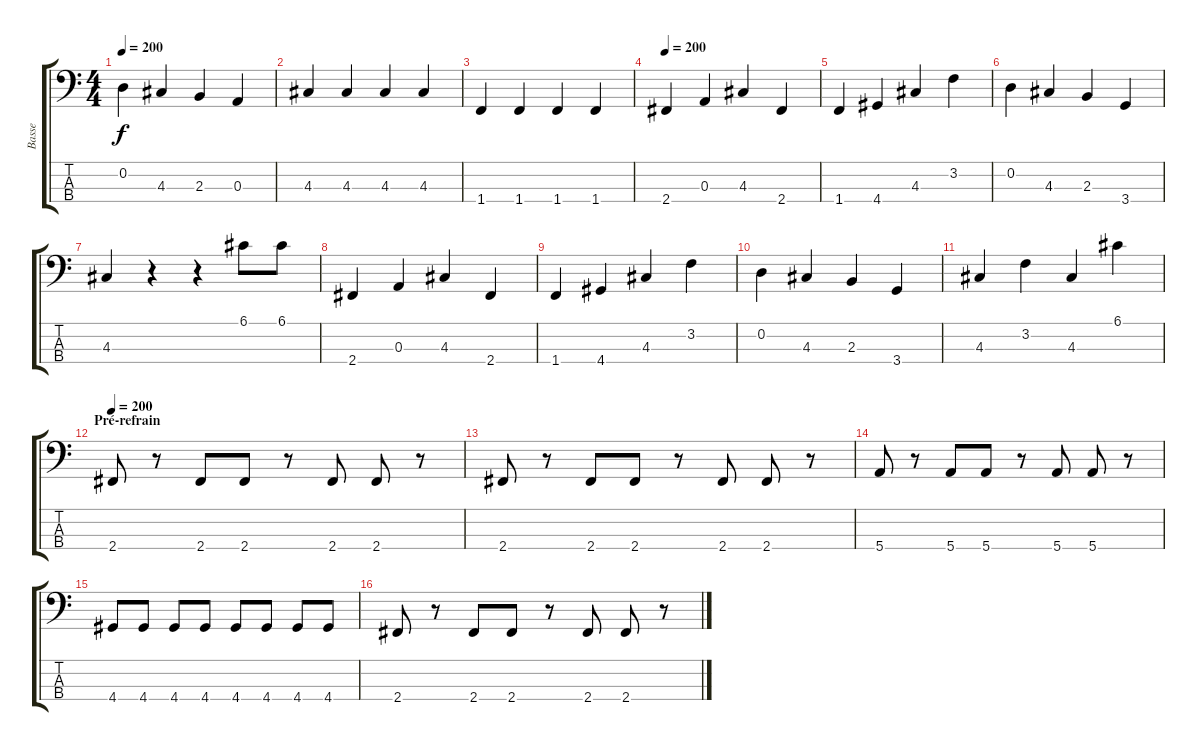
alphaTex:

\track ("Basse" "Basse") {instrument electricbassfinger}
\staff {score tabs}
\tuning (G2 D2 A1 E1) {hide}
\ts (4 4)
\tempo 200
\clef f4
\ks c
0.2.4{dy f} 4.3.4 2.3.4 0.3.4 |
4.3.4 4.3.4 4.3.4 4.3.4 |
1.4.4 1.4.4 1.4.4 1.4.4 |
\tempo 200
2.4.4 0.3.4 4.3.4 2.4.4 |
1.4.4 4.4.4 4.3.4 3.2.4 |
0.2.4 4.3.4 2.3.4 3.4.4 |
4.3.4 r.4 r.4 6.1.8 6.1.8 |
2.4.4 0.3.4 4.3.4 2.4.4 |
1.4.4 4.4.4 4.3.4 3.2.4 |
0.2.4 4.3.4 2.3.4 3.4.4 |
4.3.4 3.2.4 4.3.4 6.1.4 |
\section ("" "Pré-refrain")
\tempo 200
2.4.8 r.8 2.4.8 2.4.8 r.8 2.4.8 2.4.8 r.8 |
2.4.8 r.8 2.4.8 2.4.8 r.8 2.4.8 2.4.8 r.8 |
5.4.8 r.8 5.4.8 5.4.8 r.8 5.4.8 5.4.8 r.8 |
4.4.8 4.4.8 4.4.8 4.4.8 4.4.8 4.4.8 4.4.8 4.4.8 |
2.4.8 r.8 2.4.8 2.4.8 r.8 2.4.8 2.4.8 r.8
